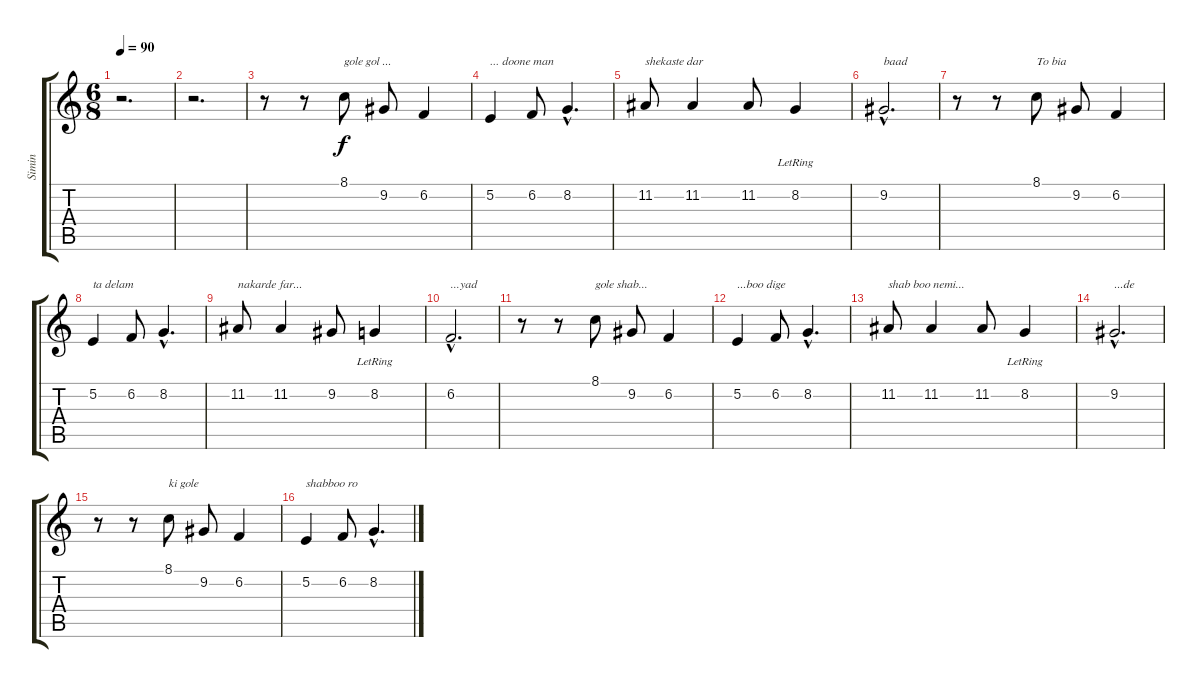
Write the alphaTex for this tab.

\track ("Simin" "Simin") {instrument pad1newage}
\staff {score tabs}
\tuning (E4 B3 G3 D3 A2 E2) {hide}
\ts (6 8)
\tempo 90
\clef g2
\ks c
r.2{d dy f instrument pad1newage} |
r.2{d} |
r.8 r.8 8.1.8{txt "gole gol ..."} 9.2.8 6.2.4 |
5.2.4{txt "... doone man"} 6.2.8 8.2{hac}.4{d} |
11.2.8{txt "shekaste dar"} 11.2.4 11.2.8 8.2{lr}.4 |
9.2{hac}.2{d txt "baad"} |
r.8 r.8 8.1.8{txt "To bia"} 9.2.8 6.2.4 |
5.2.4{txt "ta delam"} 6.2.8 8.2{hac}.4{d} |
11.2.8{txt "nakarde far..."} 11.2.4 9.2.8 8.2{lr}.4 |
6.2{hac}.2{d txt "...yad"} |
r.8 r.8 8.1.8{txt "gole shab..."} 9.2.8 6.2.4 |
5.2.4{txt "...boo dige"} 6.2.8 8.2{hac}.4{d} |
11.2.8{txt "shab boo nemi..."} 11.2.4 11.2.8 8.2{lr}.4 |
9.2{hac}.2{d txt "...de"} |
r.8 r.8 8.1.8{txt "ki gole"} 9.2.8 6.2.4 |
5.2.4{txt "shabboo ro"} 6.2.8 8.2{hac}.4{d}
